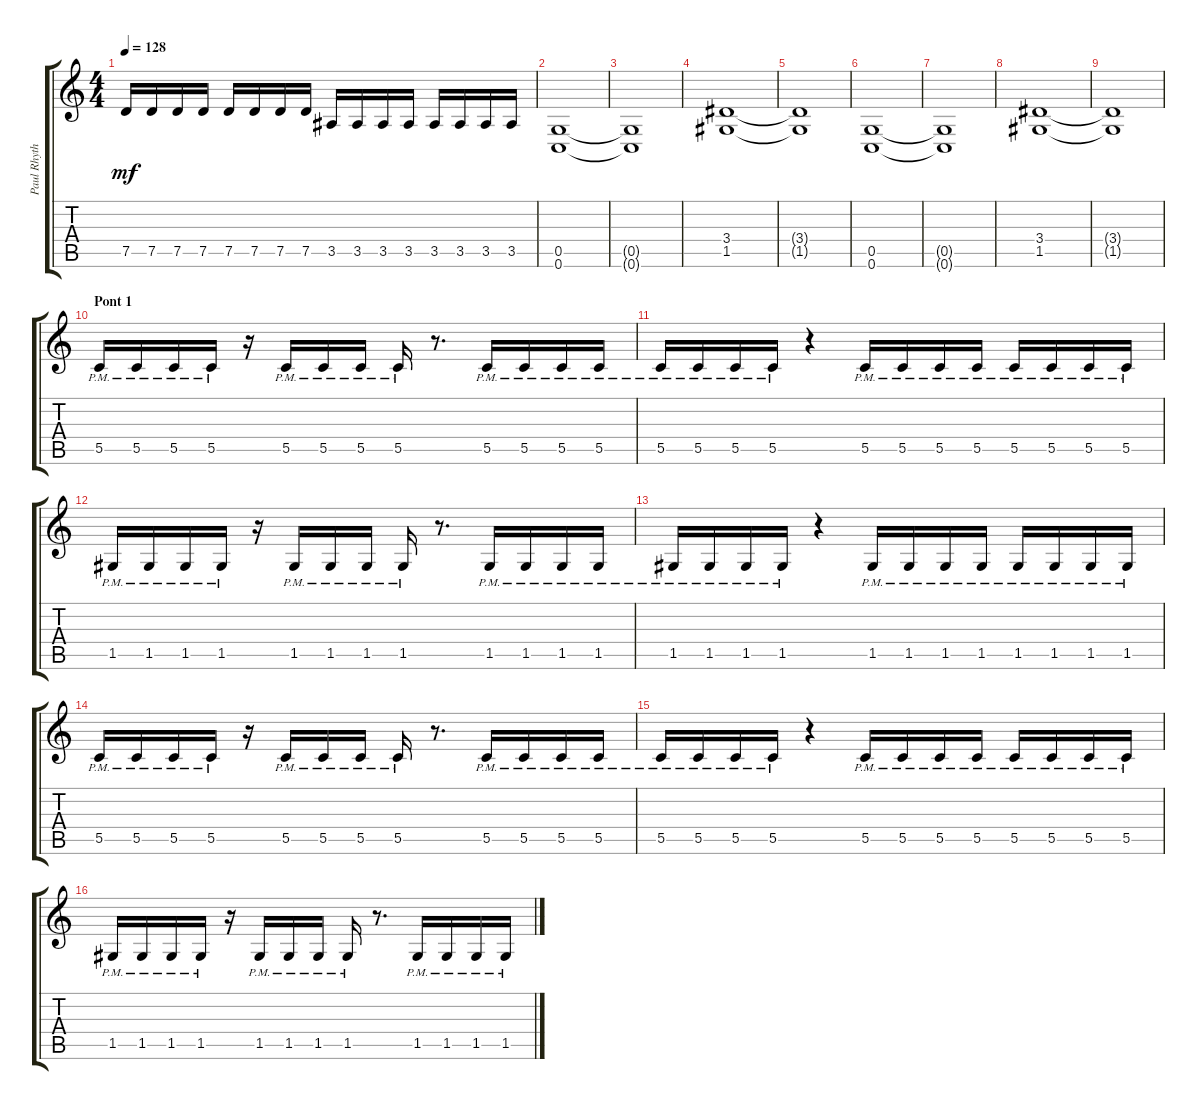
\track ("Paul Rhythm" "Paul Rhyth") {instrument distortionguitar}
\staff {score tabs}
\tuning (D4 A3 F3 C3 G2 C2) {hide}
\ts (4 4)
\tempo 128
\clef g2
\ks c
7.5.16{dy mf} 7.5.16 7.5.16 7.5.16 7.5.16 7.5.16 7.5.16 7.5.16 3.5.16 3.5.16 3.5.16 3.5.16 3.5.16 3.5.16 3.5.16 3.5.16 |
(0.5 0.6).1 |
(0.5{t} 0.6{t}).1 |
(3.4 1.5).1 |
(3.4{t} 1.5{t}).1 |
(0.5 0.6).1 |
(0.5{t} 0.6{t}).1 |
(3.4 1.5).1 |
(3.4{t} 1.5{t}).1 |
\section ("" "Pont 1")
5.5{pm}.16 5.5{pm}.16 5.5{pm}.16 5.5{pm}.16 r.16 5.5{pm}.16 5.5{pm}.16 5.5{pm}.16 5.5{pm}.16 r.8{d} 5.5{pm}.16 5.5{pm}.16 5.5{pm}.16 5.5{pm}.16 |
5.5{pm}.16 5.5{pm}.16 5.5{pm}.16 5.5{pm}.16 r.4 5.5{pm}.16 5.5{pm}.16 5.5{pm}.16 5.5{pm}.16 5.5{pm}.16 5.5{pm}.16 5.5{pm}.16 5.5{pm}.16 |
1.5{pm}.16 1.5{pm}.16 1.5{pm}.16 1.5{pm}.16 r.16 1.5{pm}.16 1.5{pm}.16 1.5{pm}.16 1.5{pm}.16 r.8{d} 1.5{pm}.16 1.5{pm}.16 1.5{pm}.16 1.5{pm}.16 |
1.5{pm}.16 1.5{pm}.16 1.5{pm}.16 1.5{pm}.16 r.4 1.5{pm}.16 1.5{pm}.16 1.5{pm}.16 1.5{pm}.16 1.5{pm}.16 1.5{pm}.16 1.5{pm}.16 1.5{pm}.16 |
5.5{pm}.16 5.5{pm}.16 5.5{pm}.16 5.5{pm}.16 r.16 5.5{pm}.16 5.5{pm}.16 5.5{pm}.16 5.5{pm}.16 r.8{d} 5.5{pm}.16 5.5{pm}.16 5.5{pm}.16 5.5{pm}.16 |
5.5{pm}.16 5.5{pm}.16 5.5{pm}.16 5.5{pm}.16 r.4 5.5{pm}.16 5.5{pm}.16 5.5{pm}.16 5.5{pm}.16 5.5{pm}.16 5.5{pm}.16 5.5{pm}.16 5.5{pm}.16 |
1.5{pm}.16 1.5{pm}.16 1.5{pm}.16 1.5{pm}.16 r.16 1.5{pm}.16 1.5{pm}.16 1.5{pm}.16 1.5{pm}.16 r.8{d} 1.5{pm}.16 1.5{pm}.16 1.5{pm}.16 1.5{pm}.16
